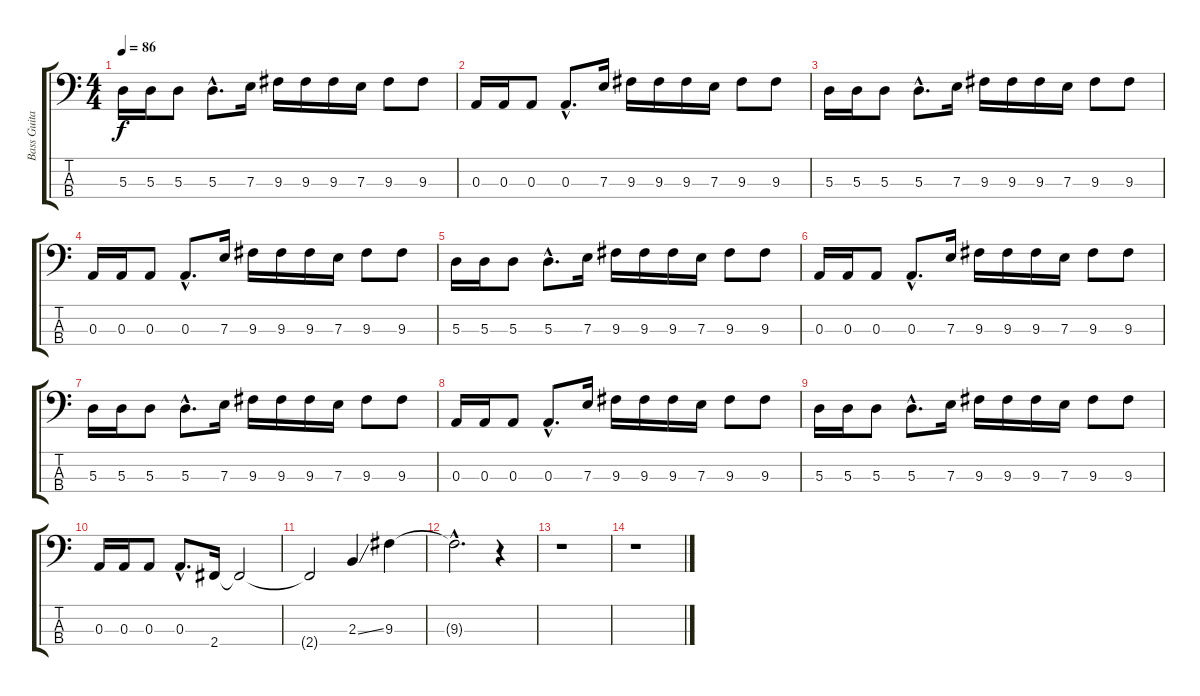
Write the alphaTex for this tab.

\track ("Bass Guitar" "Bass Guita") {instrument electricbasspick}
\staff {score tabs}
\tuning (G2 D2 A1 E1) {hide}
\ts (4 4)
\tempo 86
\clef f4
\ks c
5.3.16{dy f} 5.3.16 5.3.8 5.3{hac}.8{d} 7.3.16 9.3.16 9.3.16 9.3.16 7.3.16 9.3.8 9.3.8 |
0.3.16 0.3.16 0.3.8 0.3{hac}.8{d} 7.3.16 9.3.16 9.3.16 9.3.16 7.3.16 9.3.8 9.3.8 |
5.3.16 5.3.16 5.3.8 5.3{hac}.8{d} 7.3.16 9.3.16 9.3.16 9.3.16 7.3.16 9.3.8 9.3.8 |
0.3.16 0.3.16 0.3.8 0.3{hac}.8{d} 7.3.16 9.3.16 9.3.16 9.3.16 7.3.16 9.3.8 9.3.8 |
5.3.16 5.3.16 5.3.8 5.3{hac}.8{d} 7.3.16 9.3.16 9.3.16 9.3.16 7.3.16 9.3.8 9.3.8 |
0.3.16 0.3.16 0.3.8 0.3{hac}.8{d} 7.3.16 9.3.16 9.3.16 9.3.16 7.3.16 9.3.8 9.3.8 |
5.3.16 5.3.16 5.3.8 5.3{hac}.8{d} 7.3.16 9.3.16 9.3.16 9.3.16 7.3.16 9.3.8 9.3.8 |
0.3.16 0.3.16 0.3.8 0.3{hac}.8{d} 7.3.16 9.3.16 9.3.16 9.3.16 7.3.16 9.3.8 9.3.8 |
5.3.16 5.3.16 5.3.8 5.3{hac}.8{d} 7.3.16 9.3.16 9.3.16 9.3.16 7.3.16 9.3.8 9.3.8 |
0.3.16 0.3.16 0.3.8 0.3{hac}.8{d} 2.4.16 2.4{t}.2 |
2.4{t}.2 2.3{ss}.4 9.3.4 |
9.3{hac t}.2{d} r.4 |
r.1 |
r.1
